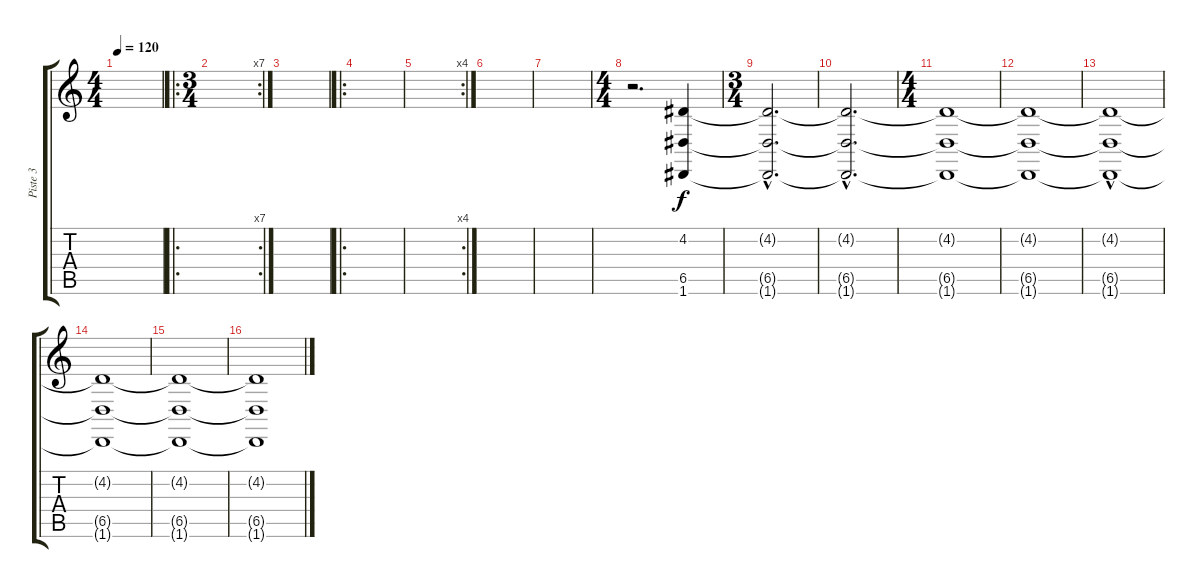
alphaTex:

\track ("Piste 3" "Piste 3") {instrument choiraahs}
\staff {score tabs}
\tuning (E4 B3 G3 D3 A2 D2) {hide}
\ts (4 4)
\tempo 120
\clef g2
\ks c
|
\ro
\rc 7
\ts (3 4)
|
|
\ro
|
\rc 4
|
|
|
\ts (4 4)
r.2{d} (4.2 6.5 1.6).4 |
\ts (3 4)
(4.2{hac t} 6.5{hac t} 1.6{hac t}).2{d} |
(4.2{hac t} 6.5{hac t} 1.6{hac t}).2{d} |
\ts (4 4)
(4.2{t} 6.5{t} 1.6{t}).1 |
(4.2{t} 6.5{t} 1.6{t}).1 |
(4.2{hac t} 6.5{t} 1.6{t}).1 |
(4.2{t} 6.5{t} 1.6{t}).1 |
(4.2{t} 6.5{t} 1.6{t}).1 |
(4.2{t} 6.5{t} 1.6{t}).1
